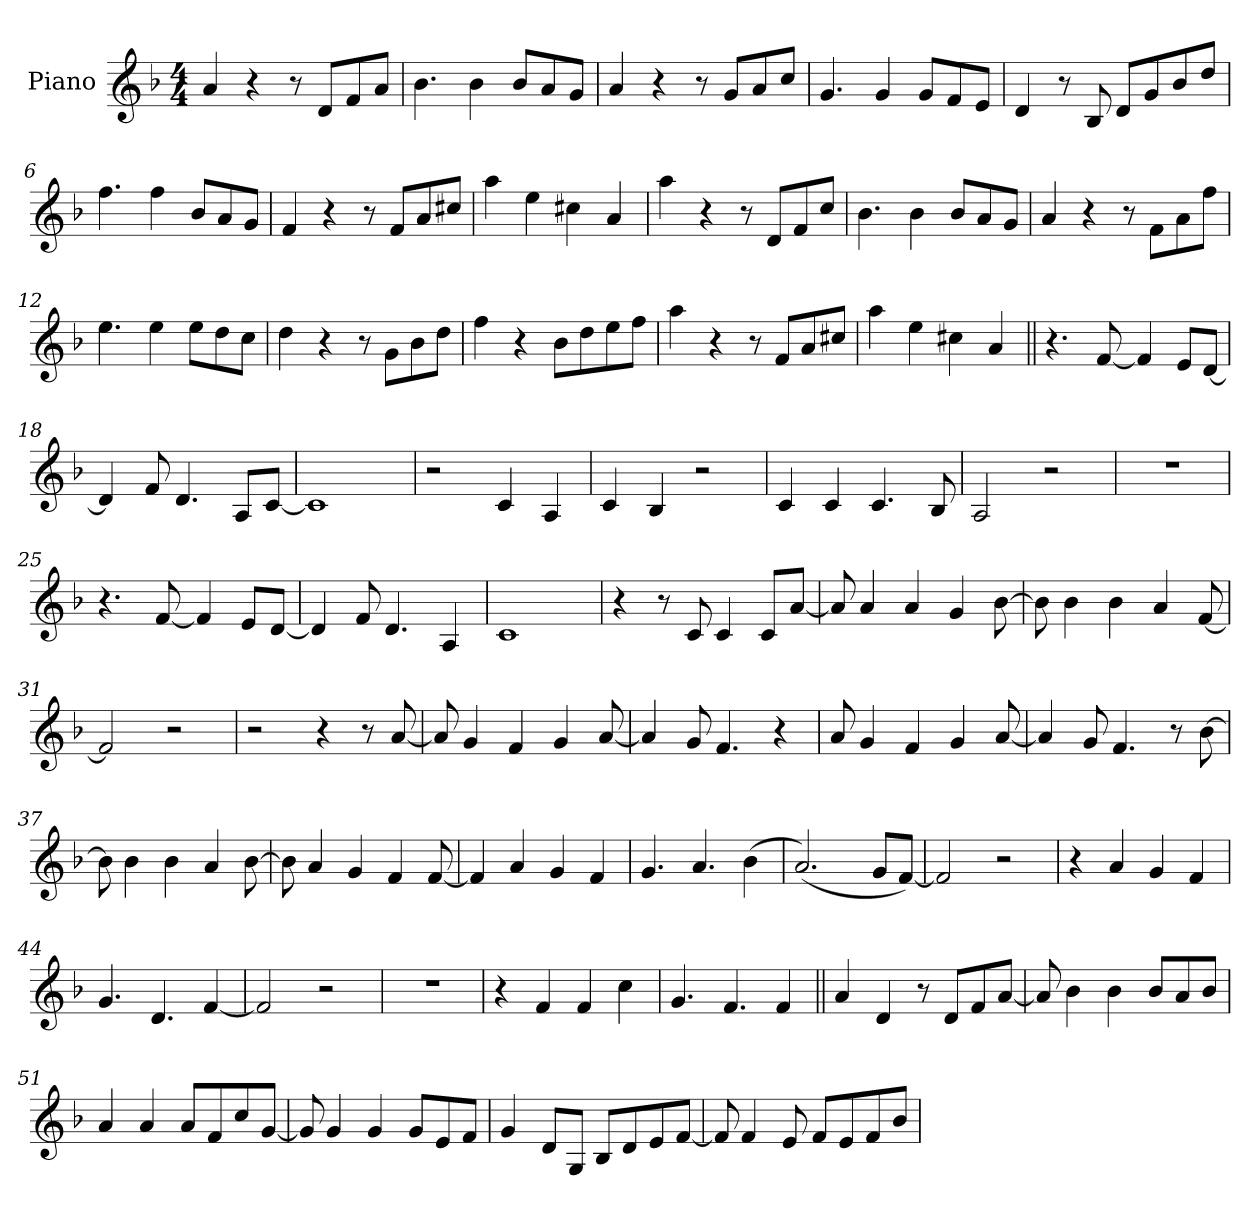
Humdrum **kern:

**kern
*part1
*staff1
*I"Piano
*I'Pno.
*clefG2
*k[b-]
*M4/4
*MM190
=1
4a!
4r
8r
8d!L
8f!
8a!J
=2
4.b-!
4b-!
8b-!L
8a!
8g!J
=3
4a!
4r
8r
8g!L
8a!
8cc!J
=4
4.g!
4g!
8g!L
8f!
8e!J
=5
4d!
8r
8B-!
8d!L
8g!
8b-!
8dd!J
=6
4.ff!
4ff!
8b-!L
8a!
8g!J
=7
4f!
4r
8r
8f!L
8a!
8cc#X!J
=8
4aa!
4ee!
4cc#X!
4a!
=9
4aa!
4r
8r
8d!L
8f!
8cc!J
=10
4.b-!
4b-!
8b-!L
8a!
8g!J
=11
4a!
4r
8r
8f!L
8a!
8ff!J
=12
4.ee!
4ee!
8ee!L
8dd!
8cc!J
=13
4dd!
4r
8r
8g!L
8b-!
8dd!J
=14
4ff!
4r
8b-!L
8dd!
8ee!
8ff!J
=15
4aa!
4r
8r
8f!L
8a!
8cc#X!J
=16
4aa!
4ee!
4cc#X!
4a!
=17||
4.r
[8f
4f]
8eL
[8dJ
=18
4d]
8f
4.d
8AL
[8cJ
=19
1c]
=20
2r
4c
4A
=21
4c
4B-
2r
=22
4c
4c
4.c
8B-
=23
2A
2r
=24
1r
=25
4.r
[8f
4f]
8eL
[8dJ
=26
4d]
8f
4.d
4A
=27
1c
=28
4r
8r
8c
4c
8cL
[8aJ
=29
8a]
4a
4a
4g
[8b-
=30
8b-]
4b-
4b-
4a
[8f
=31
2f]
2r
=32
2r
4r
8r
[8a
=33
8a]
4g
4f
4g
[8a
=34
4a]
8g
4.f
4r
=35
8a
4g
4f
4g
[8a
=36
4a]
8g
4.f
8r
[8b-
=37
8b-]
4b-
4b-
4a
[8b-
=38
8b-]
4a
4g
4f
[8f
=39
4f]
4a
4g
4f
=40
4.g
4.a
(>4b-
=41
(<2.a)
8gL
[8fJ)
=42
2f]
2r
=43
4r
4a
4g
4f
=44
4.g
4.d
[4f
=45
2f]
2r
=46
1r
=47
4r
4f
4f
4cc
=48
4.g
4.f
4f
=49||
4a
4d
8r
8dL
8f
[8aJ
=50
8a]
4b-
4b-
8b-L
8a
8b-J
=51
4a
4a
8aL
8f
8cc
[8gJ
=52
8g]
4g
4g
8gL
8e
8fJ
=53
4g
8dL
8GJ
8B-L
8d
8e
[8fJ
=54
8f]
4f
8e
8fL
8e
8f
8b-J
=
*-
